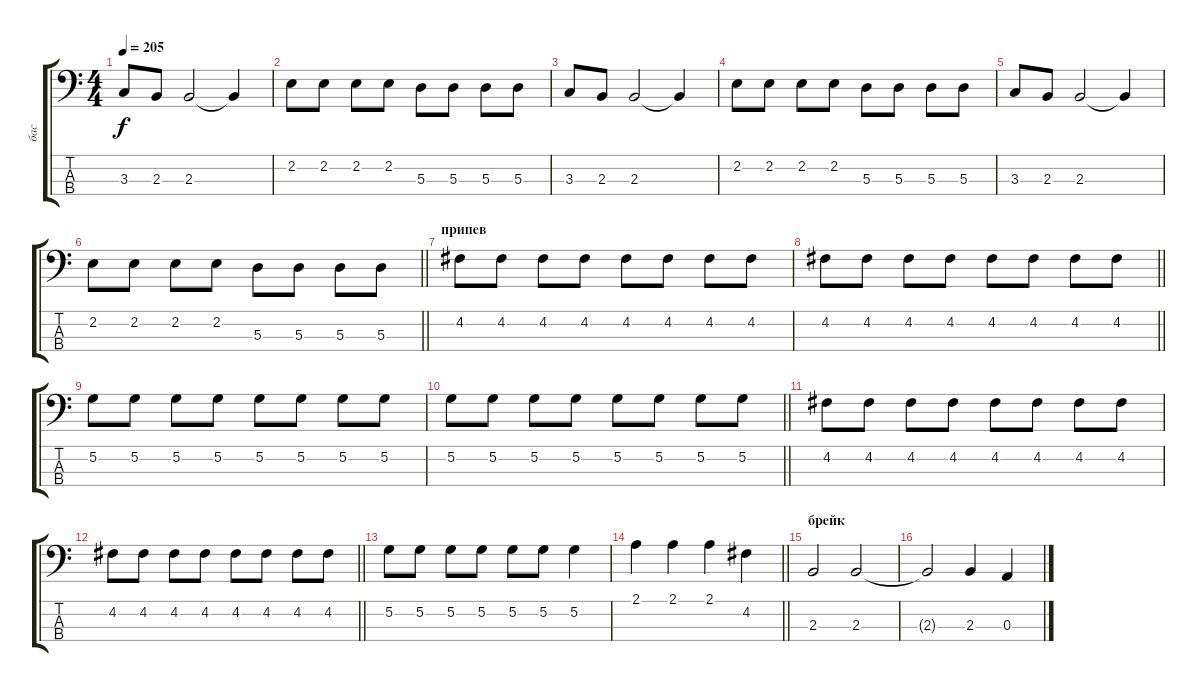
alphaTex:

\track ("бас" "бас") {instrument electricbassfinger}
\staff {score tabs}
\tuning (G2 D2 A1 E1) {hide}
\ts (4 4)
\tempo 205
\clef f4
\ks c
3.3.8{dy f} 2.3.8 2.3.2 2.3{t}.4 |
2.2.8 2.2.8 2.2.8 2.2.8 5.3.8 5.3.8 5.3.8 5.3.8 |
3.3.8 2.3.8 2.3.2 2.3{t}.4 |
2.2.8 2.2.8 2.2.8 2.2.8 5.3.8 5.3.8 5.3.8 5.3.8 |
3.3.8 2.3.8 2.3.2 2.3{t}.4 |
\barLineRight lightlight
2.2.8 2.2.8 2.2.8 2.2.8 5.3.8 5.3.8 5.3.8 5.3.8 |
\section ("" "припев")
4.2.8 4.2.8 4.2.8 4.2.8 4.2.8 4.2.8 4.2.8 4.2.8 |
\barLineRight lightlight
4.2.8 4.2.8 4.2.8 4.2.8 4.2.8 4.2.8 4.2.8 4.2.8 |
5.2.8 5.2.8 5.2.8 5.2.8 5.2.8 5.2.8 5.2.8 5.2.8 |
\barLineRight lightlight
5.2.8 5.2.8 5.2.8 5.2.8 5.2.8 5.2.8 5.2.8 5.2.8 |
4.2.8 4.2.8 4.2.8 4.2.8 4.2.8 4.2.8 4.2.8 4.2.8 |
\barLineRight lightlight
4.2.8 4.2.8 4.2.8 4.2.8 4.2.8 4.2.8 4.2.8 4.2.8 |
5.2.8 5.2.8 5.2.8 5.2.8 5.2.8 5.2.8 5.2.4 |
\barLineRight lightlight
2.1.4 2.1.4 2.1.4 4.2.4 |
\section ("" "брейк")
2.3.2 2.3.2 |
2.3{t}.2 2.3.4 0.3.4
